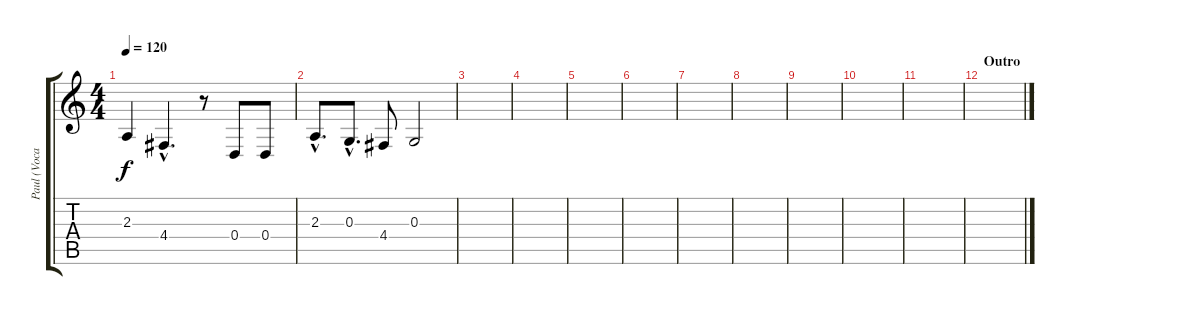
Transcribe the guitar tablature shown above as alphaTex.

\track ("Paul (Vocals)" "Paul (Voca") {instrument tenorsax}
\staff {score tabs}
\tuning (E4 B3 G3 D3 A2 E2) {hide}
\ts (4 4)
\tempo 120
\clef g2
\ks c
2.3.4{dy f} 4.4{hac}.4{d} r.8 0.4.8 0.4.8 |
2.3{hac}.8{d} 0.3{hac}.8{d} 4.4.8 0.3.2 |
|
|
|
|
|
|
|
|
|
\section ("" "Outro")
